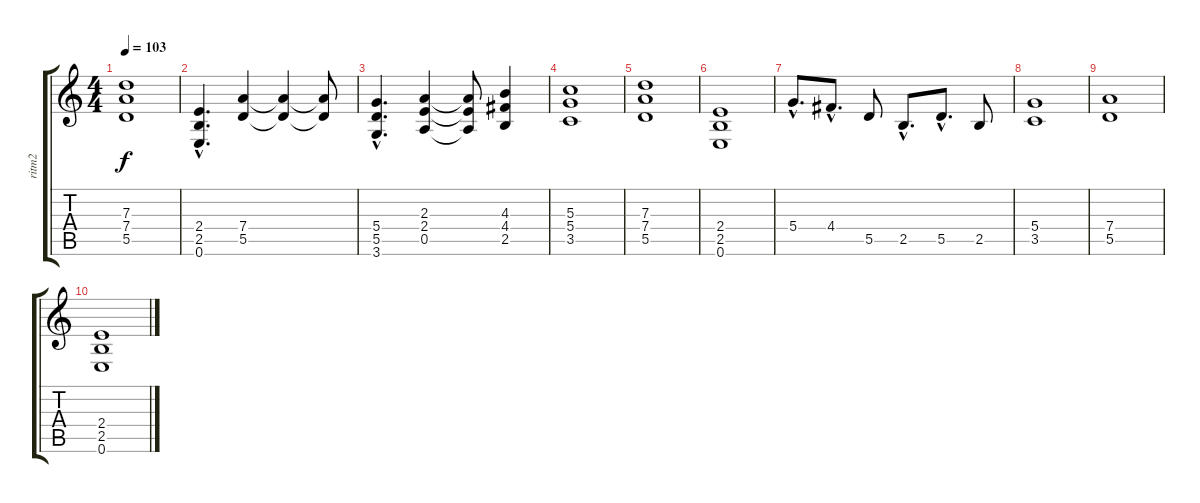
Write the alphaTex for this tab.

\track ("ritm2" "ritm2") {instrument electricguitarmuted}
\staff {score tabs}
\tuning (E4 B3 G3 D3 A2 E2) {hide}
\ts (4 4)
\tempo 103
\clef g2
\ks c
(7.3 7.4 5.5).1{dy f} |
(2.4{hac} 2.5{hac} 0.6{hac}).4{d} (7.4 5.5).4 (7.4{t} 5.5{t}).4 (7.4{t} 5.5{t}).8 |
(5.4{hac} 5.5{hac} 3.6{hac}).4{d} (2.3 2.4 0.5).4 (2.3{t} 2.4{t} 0.5{t}).8 (4.3 4.4 2.5).4 |
(5.3 5.4 3.5).1 |
(7.3 7.4 5.5).1 |
(2.4 2.5 0.6).1 |
5.4{hac}.8{d} 4.4{hac}.8{d} 5.5.8 2.5{hac}.8{d} 5.5{hac}.8{d} 2.5.8 |
(5.4 3.5).1 |
(7.4 5.5).1 |
(2.4 2.5 0.6).1
